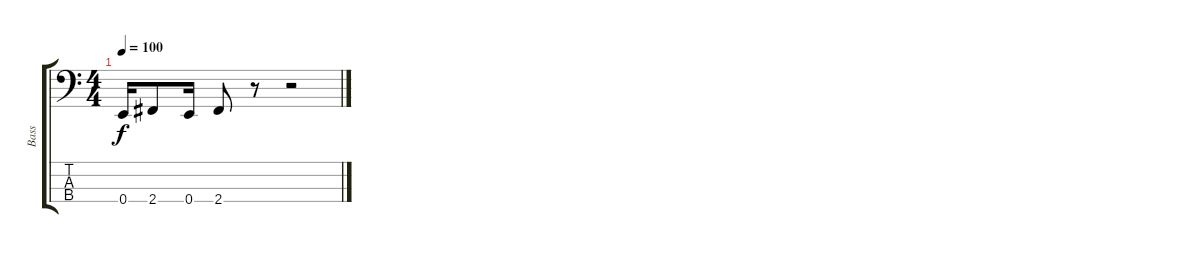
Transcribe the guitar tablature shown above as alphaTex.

\track ("Bass" "Bass") {instrument electricbassfinger}
\staff {score tabs}
\tuning (G2 D2 A1 E1) {hide}
\ts (4 4)
\tempo 100
\clef f4
\ks c
0.4.16{dy f} 2.4.8 0.4.16 2.4.8 r.8 r.2
